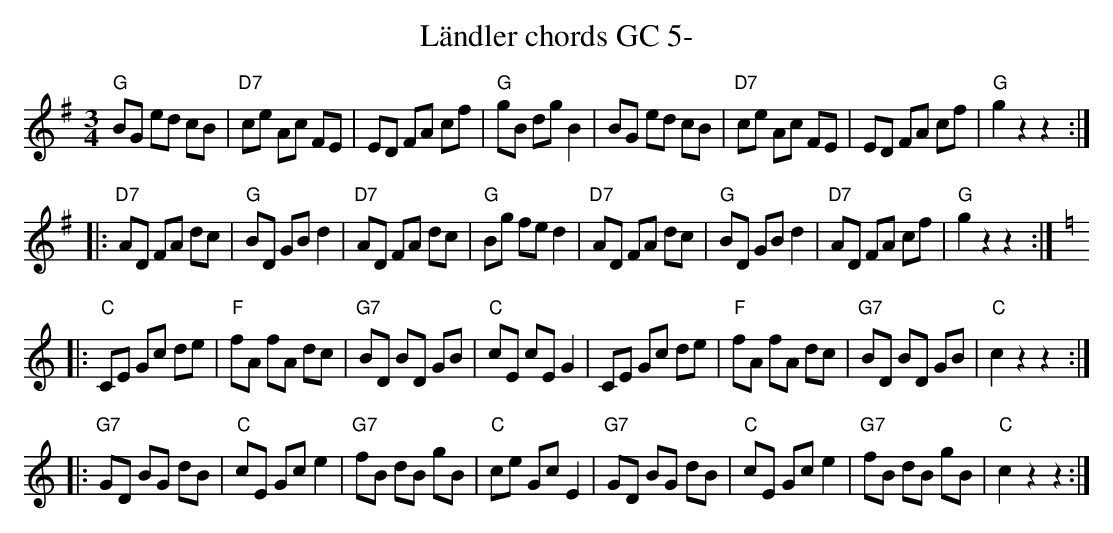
X:1
T:L\"andler chords GC 5-
M:3/4
L:1/8
K:Gmaj%%MIDI gchordon
"G"BG ed cB | "D7"ce Ac FE | ED FA cf | "G"gB dg B2 | BG ed cB | "D7"ce Ac FE | ED FA cf | "G"g2z2z2 ::
"D7"AD FA dc | "G"BD GB d2 | "D7"AD FA dc | "G"Bg fe d2 | "D7"AD FA dc | "G"BD GB d2 | "D7"AD FA cf | "G"g2z2z2 :: [K:Cmaj]
"C"CE Gc de | "F"fA fA dc | "G7"BD BD GB | "C"cE cE G2 | CE Gc de | "F"fA fA dc | "G7"BD BD GB | "C"c2z2z2 ::
"G7"GD BG dB | "C"cE Gc e2 | "G7"fB dB gB | "C"ce Gc E2 | "G7"GD BG dB | "C"cE Gc e2 | "G7"fB dB gB | "C"c2z2z2 :|
